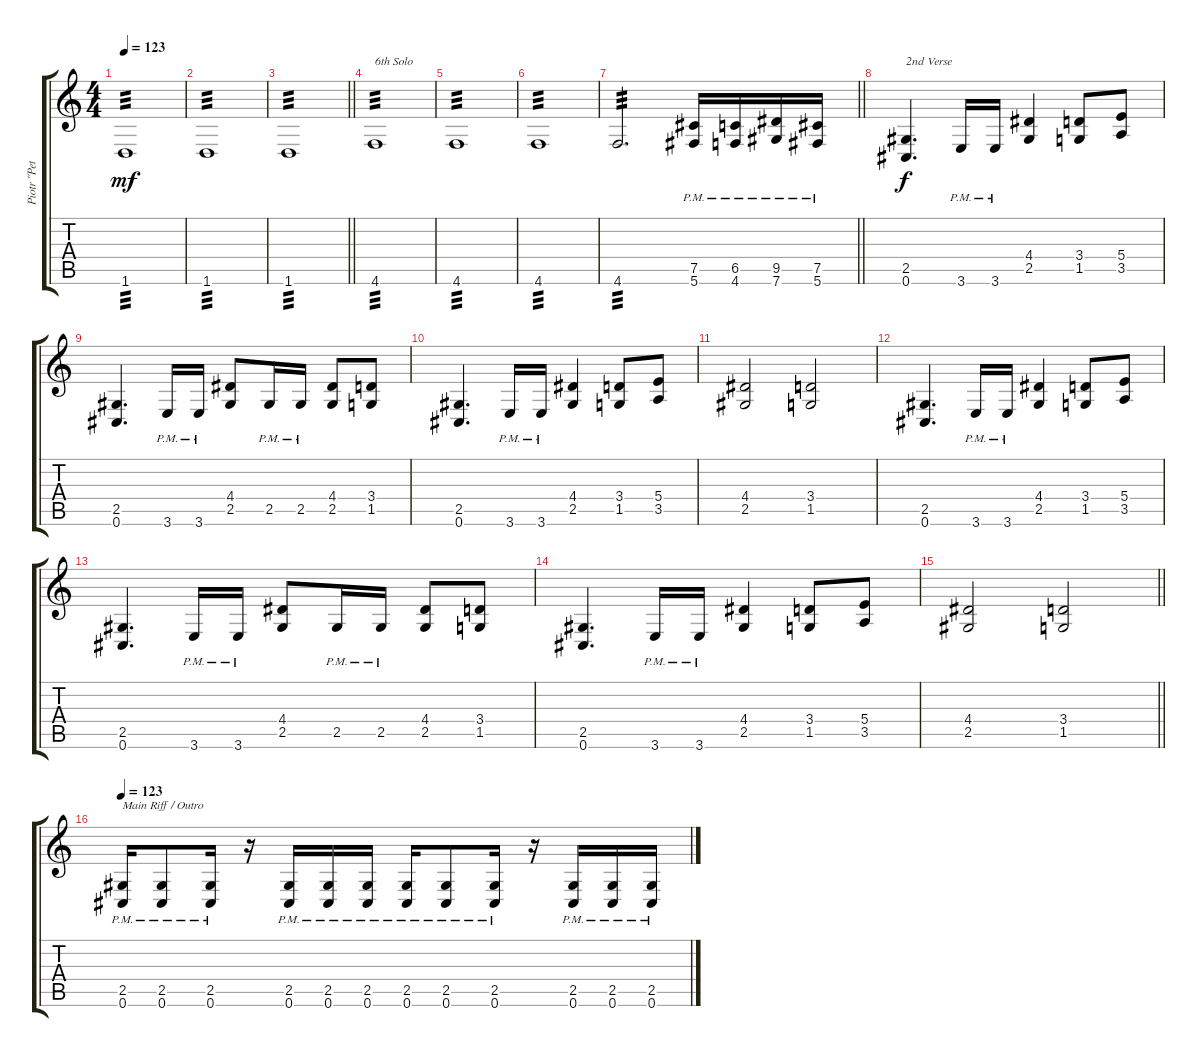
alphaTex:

\track ("Piotr \"Peter\" Wiwczarek (Rythm)" "Piotr \"Pet") {instrument distortionguitar}
\staff {score tabs}
\tuning (Db4 Ab3 E3 B2 Gb2 Db2) {hide}
\ts (4 4)
\tempo 123
\clef g2
\ks c
1.6.1{tp 3 dy mf} |
1.6.1{tp 3} |
\barLineRight lightlight
1.6.1{tp 3} |
4.6.1{txt "6th Solo" tp 3} |
4.6.1{tp 3} |
4.6.1{tp 3} |
\barLineRight lightlight
4.6.2{d tp 3} (7.5{pm} 5.6{pm}).16 (6.5{pm} 4.6{pm}).16 (9.5{pm} 7.6{pm}).16 (7.5{pm} 5.6{pm}).16 |
(2.5 0.6).4{d txt "2nd Verse" dy f} 3.6{pm}.16 3.6{pm}.16 (4.4 2.5).4 (3.4 1.5).8 (5.4 3.5).8 |
(2.5 0.6).4{d} 3.6{pm}.16 3.6{pm}.16 (4.4 2.5).8 2.5{pm}.16 2.5{pm}.16 (4.4 2.5).8 (3.4 1.5).8 |
(2.5 0.6).4{d} 3.6{pm}.16 3.6{pm}.16 (4.4 2.5).4 (3.4 1.5).8 (5.4 3.5).8 |
(4.4 2.5).2 (3.4 1.5).2 |
(2.5 0.6).4{d} 3.6{pm}.16 3.6{pm}.16 (4.4 2.5).4 (3.4 1.5).8 (5.4 3.5).8 |
(2.5 0.6).4{d} 3.6{pm}.16 3.6{pm}.16 (4.4 2.5).8 2.5{pm}.16 2.5{pm}.16 (4.4 2.5).8 (3.4 1.5).8 |
(2.5 0.6).4{d} 3.6{pm}.16 3.6{pm}.16 (4.4 2.5).4 (3.4 1.5).8 (5.4 3.5).8 |
\barLineRight lightlight
(4.4 2.5).2 (3.4 1.5).2 |
\tempo 123
(2.5{pm} 0.6{pm}).16{txt "Main Riff / Outro"} (2.5{pm} 0.6{pm}).8 (2.5{pm} 0.6{pm}).16 r.16 (2.5{pm} 0.6{pm}).16 (2.5{pm} 0.6{pm}).16 (2.5{pm} 0.6{pm}).16 (2.5{pm} 0.6{pm}).16 (2.5{pm} 0.6{pm}).8 (2.5{pm} 0.6{pm}).16 r.16 (2.5{pm} 0.6{pm}).16 (2.5{pm} 0.6{pm}).16 (2.5{pm} 0.6{pm}).16
